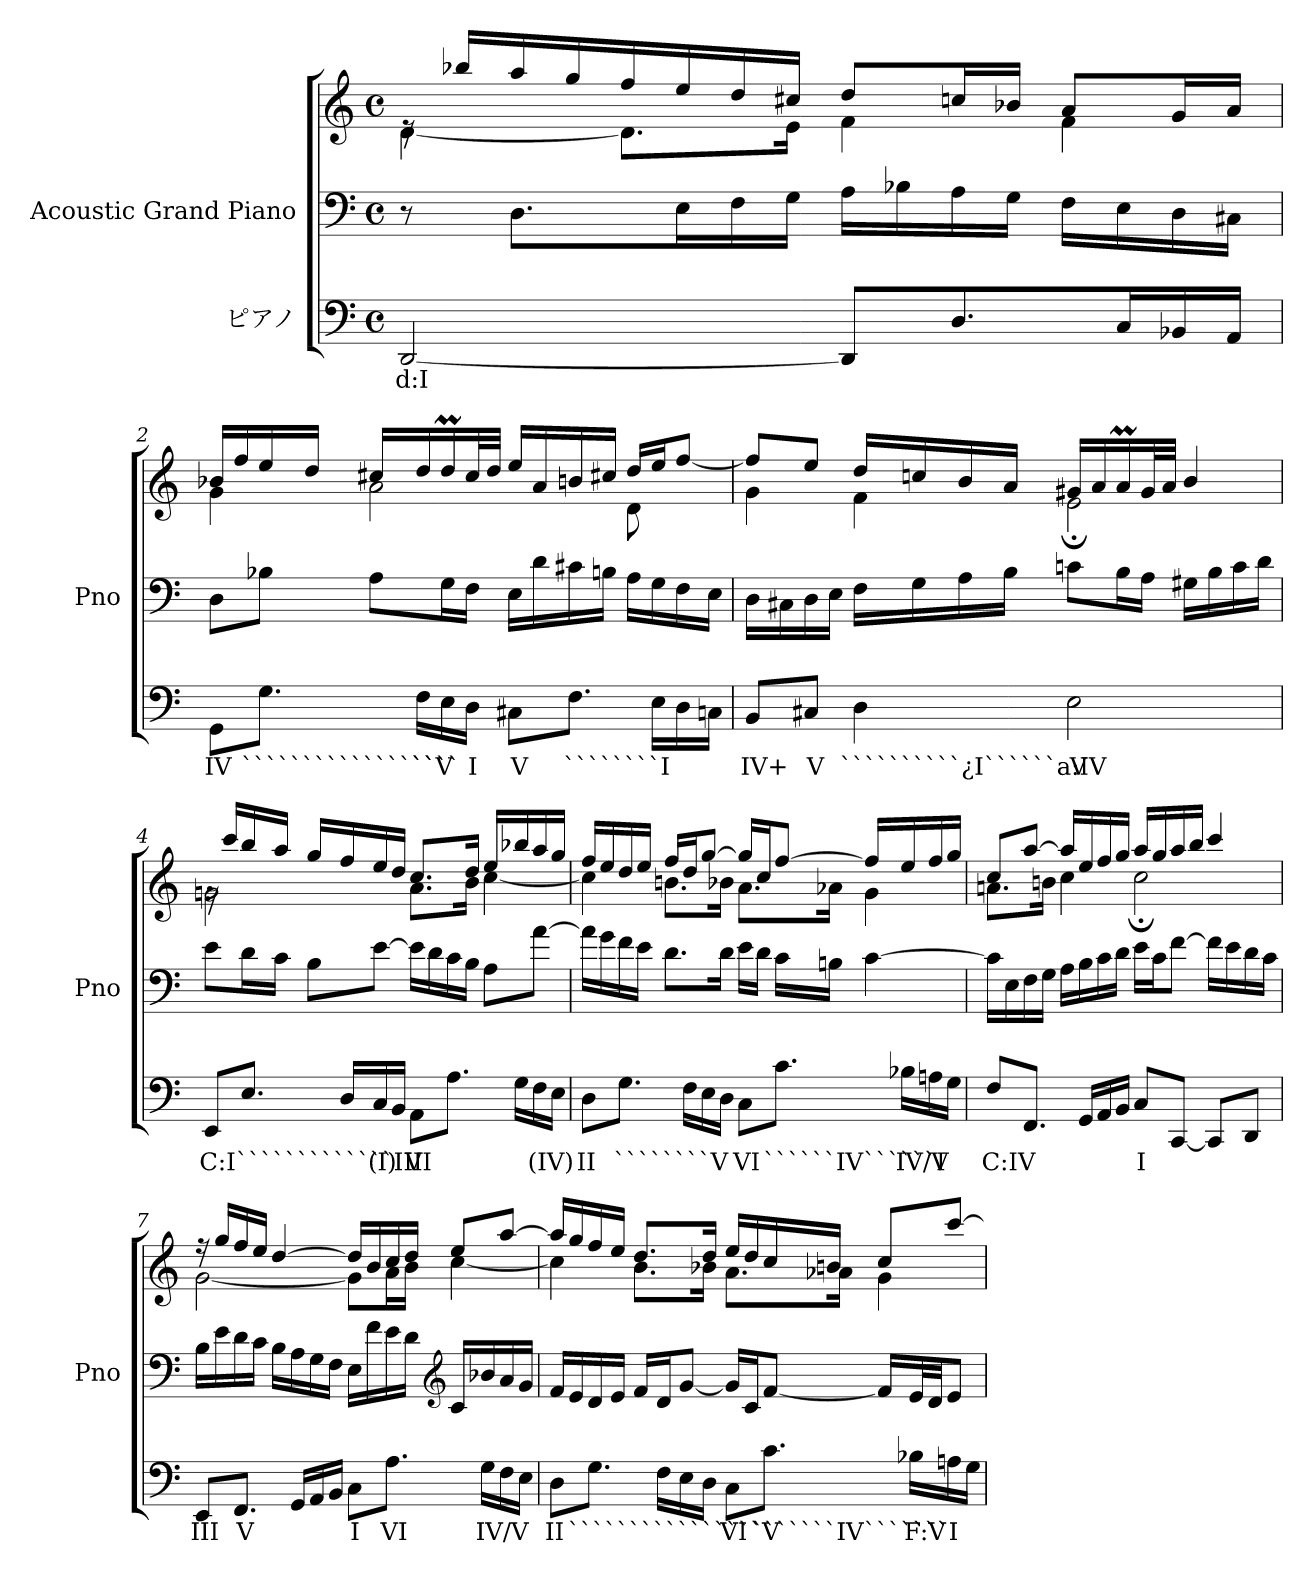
**kern	**text	**kern	**kern
*part2	*part2	*part1	*part1
*staff3	*staff3	*staff2	*staff1
*I"ピアノ	*	*I"Acoustic Grand Piano	*
*	*	*I'Pno	*
*clefF4	*	*clefF4	*clefG2
*k[]	*	*k[]	*k[]
*C:	*	*C:	*C:
*M4/4	*	*M4/4	*M4/4
*met(c)	*	*met(c)	*met(c)
*MM120	*	*MM120	*MM120
=1	=1	=1	=1
!	!LO:LY:b	!	!
*	*	*	*^
[2DD/	d:I	8r	16re	[<4d\
.	.	.	16bb-X/LL	.
.	.	8.D\L	16aa/	.
.	.	.	16gg/	.
.	.	.	16ff/	8.d\L]
.	.	16E\L	16ee/	.
.	.	16F\	16dd/	.
.	.	16G\JJ	16cc#X/JJ	16e\Jk
8DD/L]	.	16A\LL	8dd/L	4f\
.	.	16B-X\	.	.
8.D/	.	16A\	16ccn/L	.
.	.	16G\JJ	16b-X/JJ	.
.	.	16F\LL	8a/L	4f\
16C/L	.	16E\	.	.
16BB-X/	.	16D\	16g/L	.
16AA/JJ	.	16C#X\JJ	16a/JJ	.
=2	=2	=2	=2	=2
!	!LO:LY:b	!	!	!
8GG\L	IV	8D\L	16b-X/LL	4g\
.	.	.	16ff/	.
!	!LO:LY:b	!	!	!
8.G\J	````````````````V	8B-X\J	16ee/	.
.	.	.	16dd/JJ	.
.	.	8A\L	16cc#X/LL	2a\
!	!LO:LY:b	!	!	!
16F\LL	````	.	16dd/	.
16E\	.	16G\L	16ddM/	.
!	!LO:LY:b	!	!	!
16D\JJ	I	16F\JJ	32cc#/L	.
.	.	.	32dd/JJJ	.
!	!LO:LY:b	!	!	!
8C#X\L	V	16E\LL	16ee/LL	.
.	.	16d\	16a/	.
!	!LO:LY:b	!	!	!
8.F\J	````````I	16c#X\	16bn/	.
.	.	16Bn\JJ	16cc#X/JJ	.
.	.	16A\LL	16dd/LL	8d\
16E\LL	.	16G\	16ee/J	.
16D\	.	16F\	[>8ff/J	8ryy
16Cn\JJ	.	16E\JJ	.	.
=3	=3	=3	=3	=3
!	!LO:LY:b	!	!	!
8BB/L	IV+	16D\LL	8ff/L]	4g\
.	.	16C#X\	.	.
!	!LO:LY:b	!	!	!
8C#X/J	V	16D\	8ee/J	.
.	.	16E\JJ	.	.
!	!LO:LY:b	!	!	!
4D\	``````````¿I``````a:IV	16F\LL	16dd/LL	4f\
.	.	16G\	16ccn/	.
.	.	16A\	16b/	.
.	.	16B\JJ	16a/JJ	.
!	!LO:LY:b	!	!	!
2E\	V	8cn\L	16g#X/LL	2e;\
.	.	.	16a/	.
.	.	16B\L	16aM/	.
.	.	16A\JJ	32g#/L	.
.	.	.	32a/JJJ	.
.	.	16G#X\LL	4b/	.
.	.	16B\	.	.
.	.	16c\	.	.
.	.	16d\JJ	.	.
!!LO:LB:g=z	!!
=4	=4	=4	=4	=4
!	!LO:LY:b	!	!	!
8EE/L	C:I	8e\L	16rg	2gn\
.	.	.	16ccc/LL	.
!	!LO:LY:b	!	!	!
8.E/J	`````````````III	16d\L	16bb/	.
.	.	16c\JJ	16aa/JJ	.
.	.	8B\L	16gg/LL	.
16D/LL	.	.	16ff/	.
!	!LO:LY:b	!	!	!
16C/	(I)	[8e\J	16ee/	.
16BB/JJ	.	.	16dd/JJ	.
!	!LO:LY:b	!	!	!
8AA\L	VI	16e\LL]	8.cc/L	8.a\L
.	.	16d\	.	.
8.A\J	.	16c\	.	.
.	.	16B\JJ	16dd/Jk	16b\Jk
.	.	8A\L	16ee/LL	[<4cc\
16G\LL	.	.	16bb-X/	.
!	!LO:LY:b	!	!	!
16F\	(IV)	[8a\J	16aa/	.
16E\JJ	.	.	16gg/JJ	.
=5	=5	=5	=5	=5
!	!LO:LY:b	!	!	!
8D\L	II	16a\LL]	16ff/LL	4cc\]
.	.	16g\	16ee/	.
!	!LO:LY:b	!	!	!
8.G\J	````````V	16f\	16dd/	.
.	.	16e\JJ	16ee/JJ	.
.	.	8.d\L	16ff/LL	8.bn\L
16F\LL	.	.	16dd/J	.
16E\	.	.	[>8gg/J	.
16D\JJ	.	16d\Jk	.	16b-X\Jk
!	!LO:LY:b	!	!	!
8C\L	VI	16e\LL	16gg/LL]	8.a\L
.	.	16d\JJ	16cc/J	.
!	!LO:LY:b	!	!	!
8.c\J	``````IV``````I	16c\LL	[>8ff/J	.
.	.	16Bn\JJ	.	16a-X\Jk
.	.	[4c\	16ff/LL]	4g\
!	!LO:LY:b	!	!	!
16B-X\LL	IV/V	.	16ee/	.
16An\	.	.	16ff/	.
16G\JJ	.	.	16gg/JJ	.
=6	=6	=6	=6	=6
!	!LO:LY:b	!	!	!
8F/L	C:IV	16c\LL]	8cc/L	8.an\L
.	.	16E\	.	.
8.FF/J	.	16F\	[>8aa/J	.
.	.	16G\JJ	.	16bn\Jk
.	.	16A\LL	16aa/LL]	4cc\
16GG/LL	.	16B\	16ee/	.
16AA/	.	16c\	16ff/	.
16BB/JJ	.	16d\JJ	16gg/JJ	.
!	!LO:LY:b	!	!	!
8C/L	I	16e\LL	16aa/LL	2cc;\
.	.	16c\J	16gg/	.
[8CC/J	.	[8f\J	16aa/	.
.	.	.	16bb/JJ	.
8CC/L]	.	16f\LL]	4ccc/	.
.	.	16e\	.	.
8DD/J	.	16d\	.	.
.	.	16c\JJ	.	.
!!LO:PB:g=z	!!
=7	=7	=7	=7	=7
!	!LO:LY:b	!	!	!
8EE/L	III	16B\LL	16rff	[<2g\
.	.	16e\	16gg/LL	.
!	!LO:LY:b	!	!	!
8.FF/J	V	16d\	16ff/	.
.	.	16c\JJ	16ee/JJ	.
.	.	16B\LL	[>4dd/	.
16GG/LL	.	16A\	.	.
16AA/	.	16G\	.	.
16BB/JJ	.	16F\JJ	.	.
!	!LO:LY:b	!	!	!
8C\L	I	16E\LL	16dd/LL]	8g\L]
.	.	16f\	16b/	.
!	!LO:LY:b	!	!	!
8.A\J	VI	16e\	16cc/	16a\L
.	.	16d\JJ	16dd/JJ	16b\JJ
*	*	*clefG2	*	*
.	.	16c/LL	8ee/L	[<4cc\
!	!LO:LY:b	!	!	!
16G\LL	IV/V	16b-X/	.	.
16F\	.	16a/	[>8aa/J	.
16E\JJ	.	16g/JJ	.	.
=8	=8	=8	=8	=8
!	!LO:LY:b	!	!	!
8D\L	II	16f/LL	16aa/LL]	4cc\]
.	.	16e/	16gg/	.
!	!LO:LY:b	!	!	!
8.G\J	````````````````V	16d/	16ff/	.
.	.	16e/JJ	16ee/JJ	.
.	.	16f/LL	8.dd/L	8.b\L
16F\LL	.	16d/J	.	.
16E\	.	[8g/J	.	.
16D\JJ	.	.	16dd/Jk	16b-X\Jk
!	!LO:LY:b	!	!	!
8C\L	VI	16g/LL]	16ee/LL	8.a\L
.	.	16c/J	16dd/	.
!	!LO:LY:b	!	!	!
8.c\J	```````IV```````I	[8f/J	16cc/	.
.	.	.	16bn/JJ	16a-X\Jk
.	.	16f/LL]	8cc/L	4g\
!	!LO:LY:b	!	!	!
16B-X\LL	F:V	32e/L	.	.
.	.	32d/JJ	.	.
16An\	.	8e/J	[>8ccc/J	.
16G\JJ	.	.	.	.
*	*	*	*v	*v
=	=	=	=
*-	*-	*-	*-
